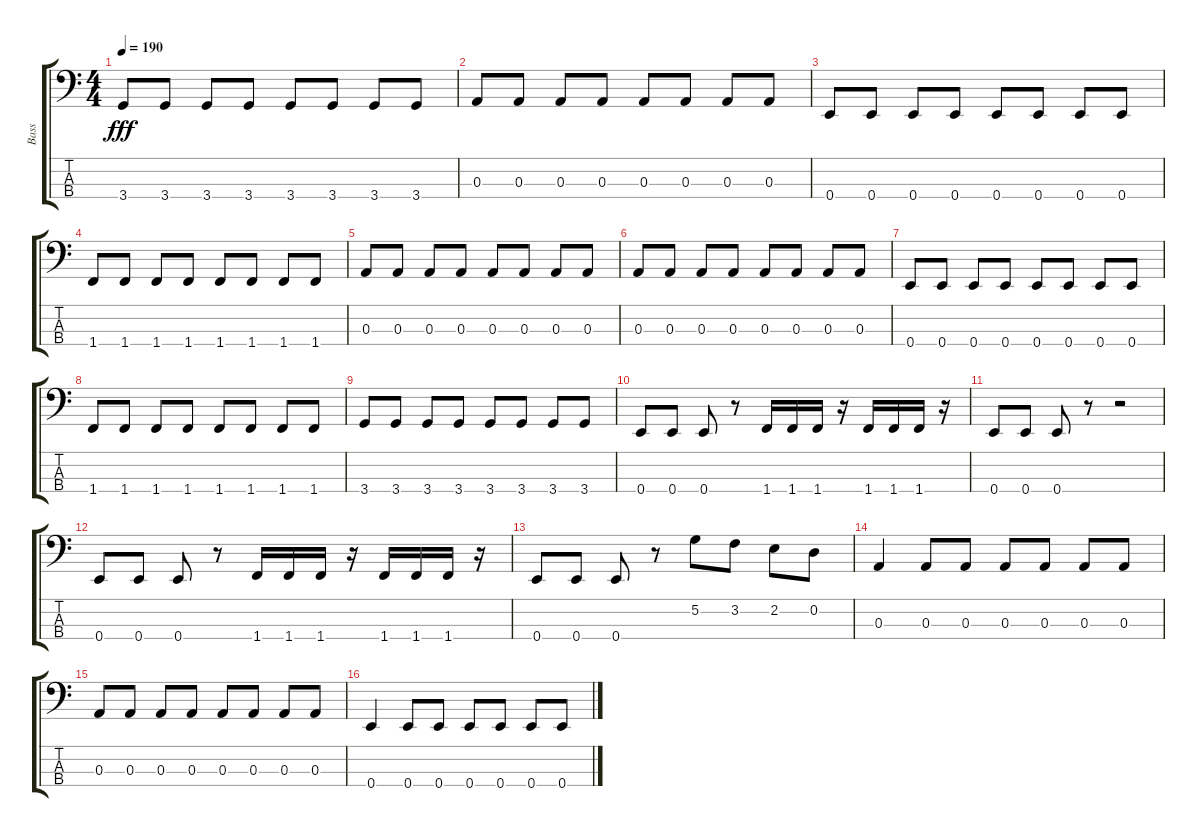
\track ("Bass" "Bass") {instrument electricbassfinger}
\staff {score tabs}
\tuning (G2 D2 A1 E1) {hide}
\ts (4 4)
\tempo 190
\clef f4
\ks c
3.4.8{dy fff} 3.4.8 3.4.8 3.4.8 3.4.8 3.4.8 3.4.8 3.4.8 |
0.3.8 0.3.8 0.3.8 0.3.8 0.3.8 0.3.8 0.3.8 0.3.8 |
0.4.8 0.4.8 0.4.8 0.4.8 0.4.8 0.4.8 0.4.8 0.4.8 |
1.4.8 1.4.8 1.4.8 1.4.8 1.4.8 1.4.8 1.4.8 1.4.8 |
0.3.8 0.3.8 0.3.8 0.3.8 0.3.8 0.3.8 0.3.8 0.3.8 |
0.3.8 0.3.8 0.3.8 0.3.8 0.3.8 0.3.8 0.3.8 0.3.8 |
0.4.8 0.4.8 0.4.8 0.4.8 0.4.8 0.4.8 0.4.8 0.4.8 |
1.4.8 1.4.8 1.4.8 1.4.8 1.4.8 1.4.8 1.4.8 1.4.8 |
3.4.8 3.4.8 3.4.8 3.4.8 3.4.8 3.4.8 3.4.8 3.4.8 |
0.4.8 0.4.8 0.4.8 r.8 1.4.16 1.4.16 1.4.16 r.16 1.4.16 1.4.16 1.4.16 r.16 |
0.4.8 0.4.8 0.4.8 r.8 r.2 |
0.4.8 0.4.8 0.4.8 r.8 1.4.16 1.4.16 1.4.16 r.16 1.4.16 1.4.16 1.4.16 r.16 |
0.4.8 0.4.8 0.4.8 r.8 5.2.8 3.2.8 2.2.8 0.2.8 |
0.3.4 0.3.8 0.3.8 0.3.8 0.3.8 0.3.8 0.3.8 |
0.3.8 0.3.8 0.3.8 0.3.8 0.3.8 0.3.8 0.3.8 0.3.8 |
0.4.4 0.4.8 0.4.8 0.4.8 0.4.8 0.4.8 0.4.8
